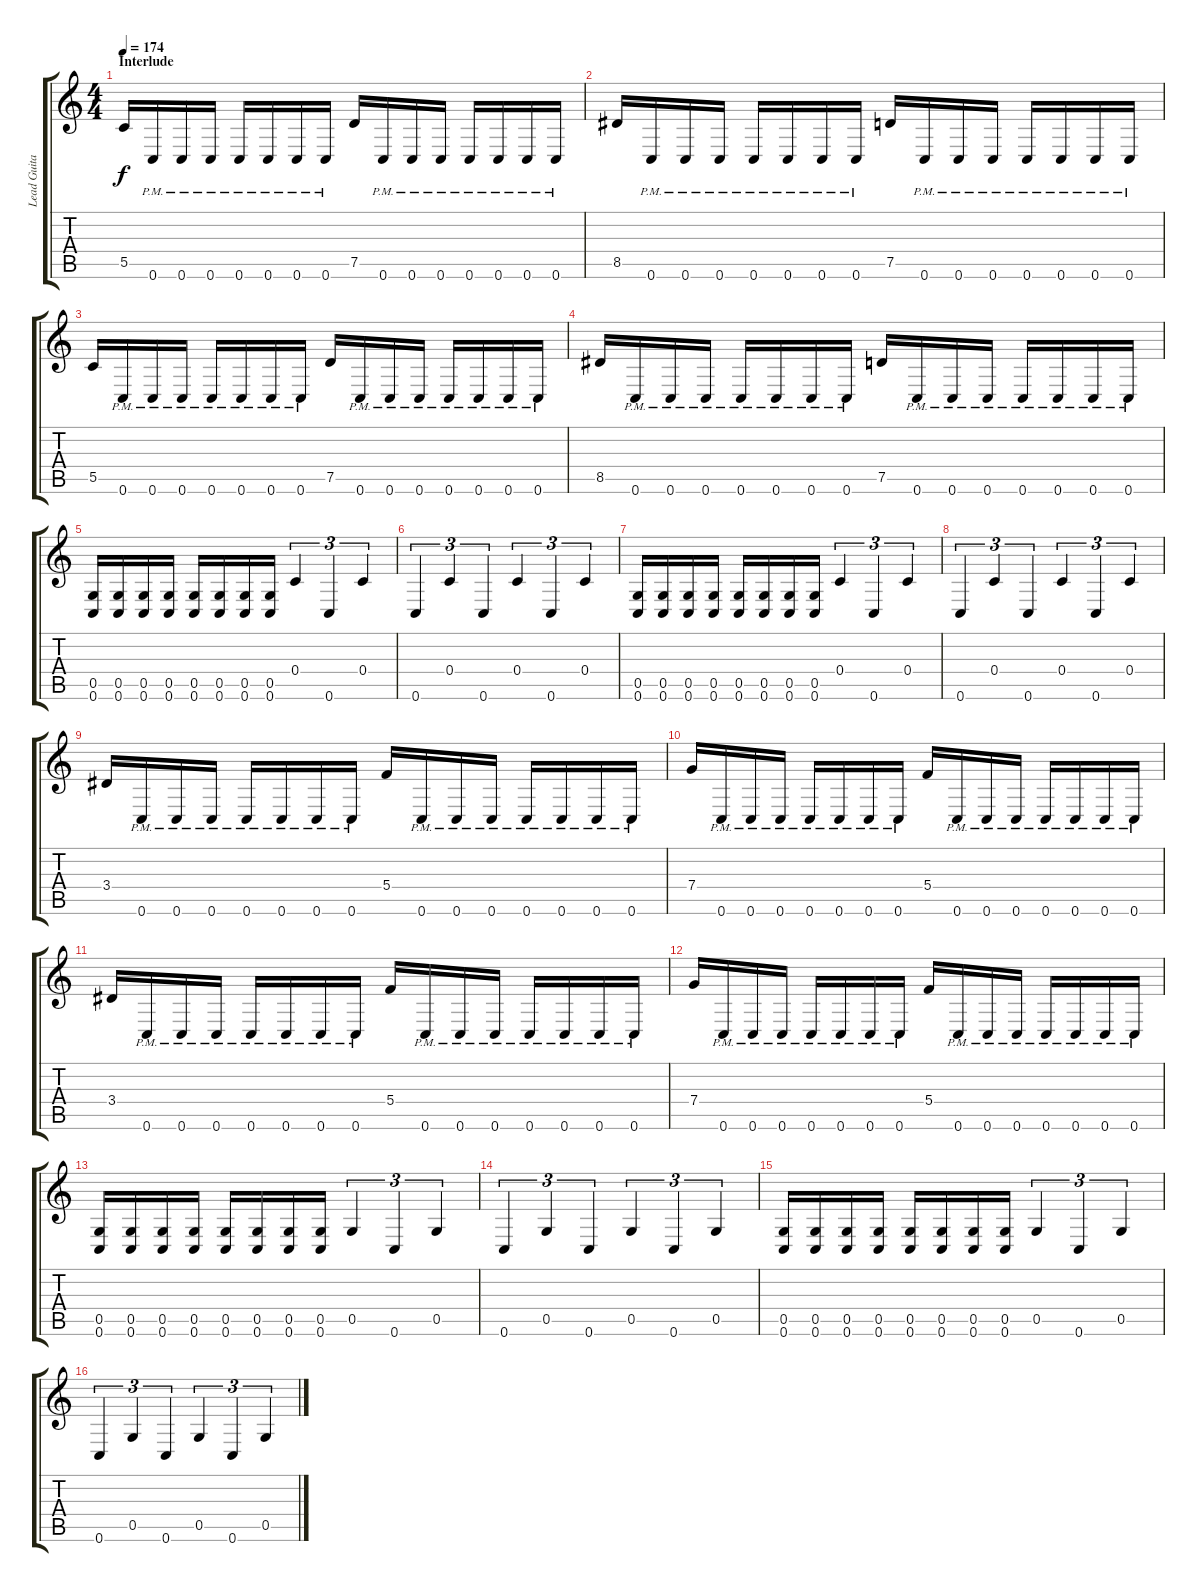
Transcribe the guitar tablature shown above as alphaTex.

\track ("Lead Guitar (Andi)" "Lead Guita") {instrument distortionguitar}
\staff {score tabs}
\tuning (D4 A3 F3 C3 G2 C2) {hide}
\ts (4 4)
\section ("" "Interlude")
\tempo 174
\clef g2
\ks c
5.5.16{dy f} 0.6{pm}.16 0.6{pm}.16 0.6{pm}.16 0.6{pm}.16 0.6{pm}.16 0.6{pm}.16 0.6{pm}.16 7.5.16 0.6{pm}.16 0.6{pm}.16 0.6{pm}.16 0.6{pm}.16 0.6{pm}.16 0.6{pm}.16 0.6{pm}.16 |
8.5.16 0.6{pm}.16 0.6{pm}.16 0.6{pm}.16 0.6{pm}.16 0.6{pm}.16 0.6{pm}.16 0.6{pm}.16 7.5.16 0.6{pm}.16 0.6{pm}.16 0.6{pm}.16 0.6{pm}.16 0.6{pm}.16 0.6{pm}.16 0.6{pm}.16 |
5.5.16 0.6{pm}.16 0.6{pm}.16 0.6{pm}.16 0.6{pm}.16 0.6{pm}.16 0.6{pm}.16 0.6{pm}.16 7.5.16 0.6{pm}.16 0.6{pm}.16 0.6{pm}.16 0.6{pm}.16 0.6{pm}.16 0.6{pm}.16 0.6{pm}.16 |
8.5.16 0.6{pm}.16 0.6{pm}.16 0.6{pm}.16 0.6{pm}.16 0.6{pm}.16 0.6{pm}.16 0.6{pm}.16 7.5.16 0.6{pm}.16 0.6{pm}.16 0.6{pm}.16 0.6{pm}.16 0.6{pm}.16 0.6{pm}.16 0.6{pm}.16 |
(0.5 0.6).16 (0.5 0.6).16 (0.5 0.6).16 (0.5 0.6).16 (0.5 0.6).16 (0.5 0.6).16 (0.5 0.6).16 (0.5 0.6).16 0.4.4{tu (3 2)} 0.6.4{tu (3 2)} 0.4.4{tu (3 2)} |
0.6.4{tu (3 2)} 0.4.4{tu (3 2)} 0.6.4{tu (3 2)} 0.4.4{tu (3 2)} 0.6.4{tu (3 2)} 0.4.4{tu (3 2)} |
(0.5 0.6).16 (0.5 0.6).16 (0.5 0.6).16 (0.5 0.6).16 (0.5 0.6).16 (0.5 0.6).16 (0.5 0.6).16 (0.5 0.6).16 0.4.4{tu (3 2)} 0.6.4{tu (3 2)} 0.4.4{tu (3 2)} |
0.6.4{tu (3 2)} 0.4.4{tu (3 2)} 0.6.4{tu (3 2)} 0.4.4{tu (3 2)} 0.6.4{tu (3 2)} 0.4.4{tu (3 2)} |
3.4.16 0.6{pm}.16 0.6{pm}.16 0.6{pm}.16 0.6{pm}.16 0.6{pm}.16 0.6{pm}.16 0.6{pm}.16 5.4.16 0.6{pm}.16 0.6{pm}.16 0.6{pm}.16 0.6{pm}.16 0.6{pm}.16 0.6{pm}.16 0.6{pm}.16 |
7.4.16 0.6{pm}.16 0.6{pm}.16 0.6{pm}.16 0.6{pm}.16 0.6{pm}.16 0.6{pm}.16 0.6{pm}.16 5.4.16 0.6{pm}.16 0.6{pm}.16 0.6{pm}.16 0.6{pm}.16 0.6{pm}.16 0.6{pm}.16 0.6{pm}.16 |
3.4.16 0.6{pm}.16 0.6{pm}.16 0.6{pm}.16 0.6{pm}.16 0.6{pm}.16 0.6{pm}.16 0.6{pm}.16 5.4.16 0.6{pm}.16 0.6{pm}.16 0.6{pm}.16 0.6{pm}.16 0.6{pm}.16 0.6{pm}.16 0.6{pm}.16 |
7.4.16 0.6{pm}.16 0.6{pm}.16 0.6{pm}.16 0.6{pm}.16 0.6{pm}.16 0.6{pm}.16 0.6{pm}.16 5.4.16 0.6{pm}.16 0.6{pm}.16 0.6{pm}.16 0.6{pm}.16 0.6{pm}.16 0.6{pm}.16 0.6{pm}.16 |
(0.5 0.6).16 (0.5 0.6).16 (0.5 0.6).16 (0.5 0.6).16 (0.5 0.6).16 (0.5 0.6).16 (0.5 0.6).16 (0.5 0.6).16 0.5.4{tu (3 2)} 0.6.4{tu (3 2)} 0.5.4{tu (3 2)} |
0.6.4{tu (3 2)} 0.5.4{tu (3 2)} 0.6.4{tu (3 2)} 0.5.4{tu (3 2)} 0.6.4{tu (3 2)} 0.5.4{tu (3 2)} |
(0.5 0.6).16 (0.5 0.6).16 (0.5 0.6).16 (0.5 0.6).16 (0.5 0.6).16 (0.5 0.6).16 (0.5 0.6).16 (0.5 0.6).16 0.5.4{tu (3 2)} 0.6.4{tu (3 2)} 0.5.4{tu (3 2)} |
0.6.4{tu (3 2)} 0.5.4{tu (3 2)} 0.6.4{tu (3 2)} 0.5.4{tu (3 2)} 0.6.4{tu (3 2)} 0.5.4{tu (3 2)}
